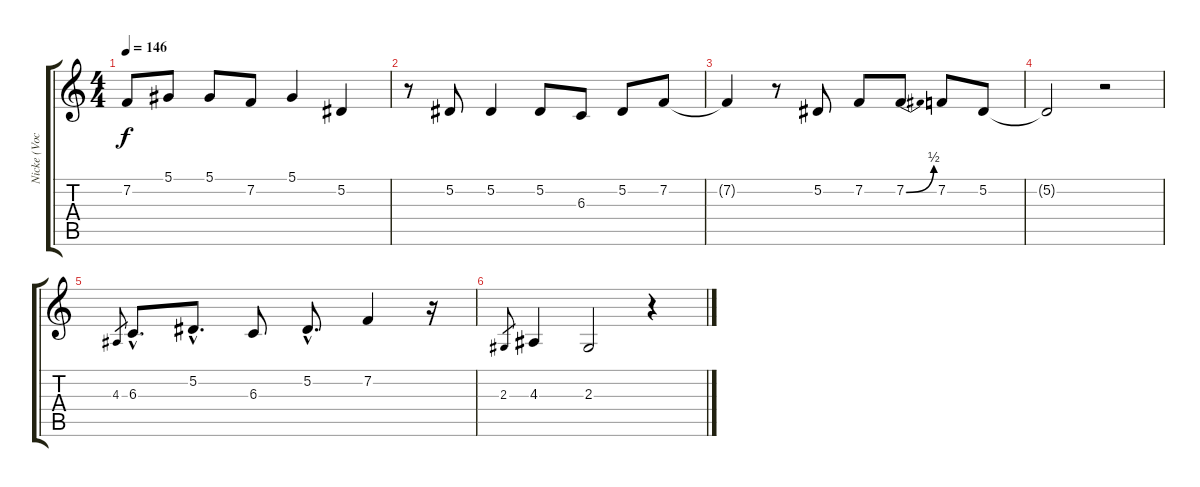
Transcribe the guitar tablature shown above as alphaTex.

\track ("Nicke (Vocal)" "Nicke (Voc") {instrument lead5charang}
\staff {score tabs}
\tuning (Eb4 Bb3 Gb3 Db3 Ab2 Eb2) {hide}
\ts (4 4)
\tempo 146
\clef g2
\ks c
7.2.8{dy f} 5.1.8 5.1.8 7.2.8 5.1.4 5.2.4 |
r.8 5.2.8 5.2.4 5.2.8 6.3.8 5.2.8 7.2.8 |
7.2{t}.4 r.8 5.2.8 7.2.8 7.2{be (bend 0 0 60 2)}.8 7.2.8 5.2.8 |
5.2{t}.2 r.2 |
4.3.8{gr} 6.3{hac}.8{d} 5.2{hac}.8{d} 6.3.8 5.2{hac}.8{d} 7.2.4 r.16 |
2.3.8{gr} 4.3.4 2.3.2 r.4
